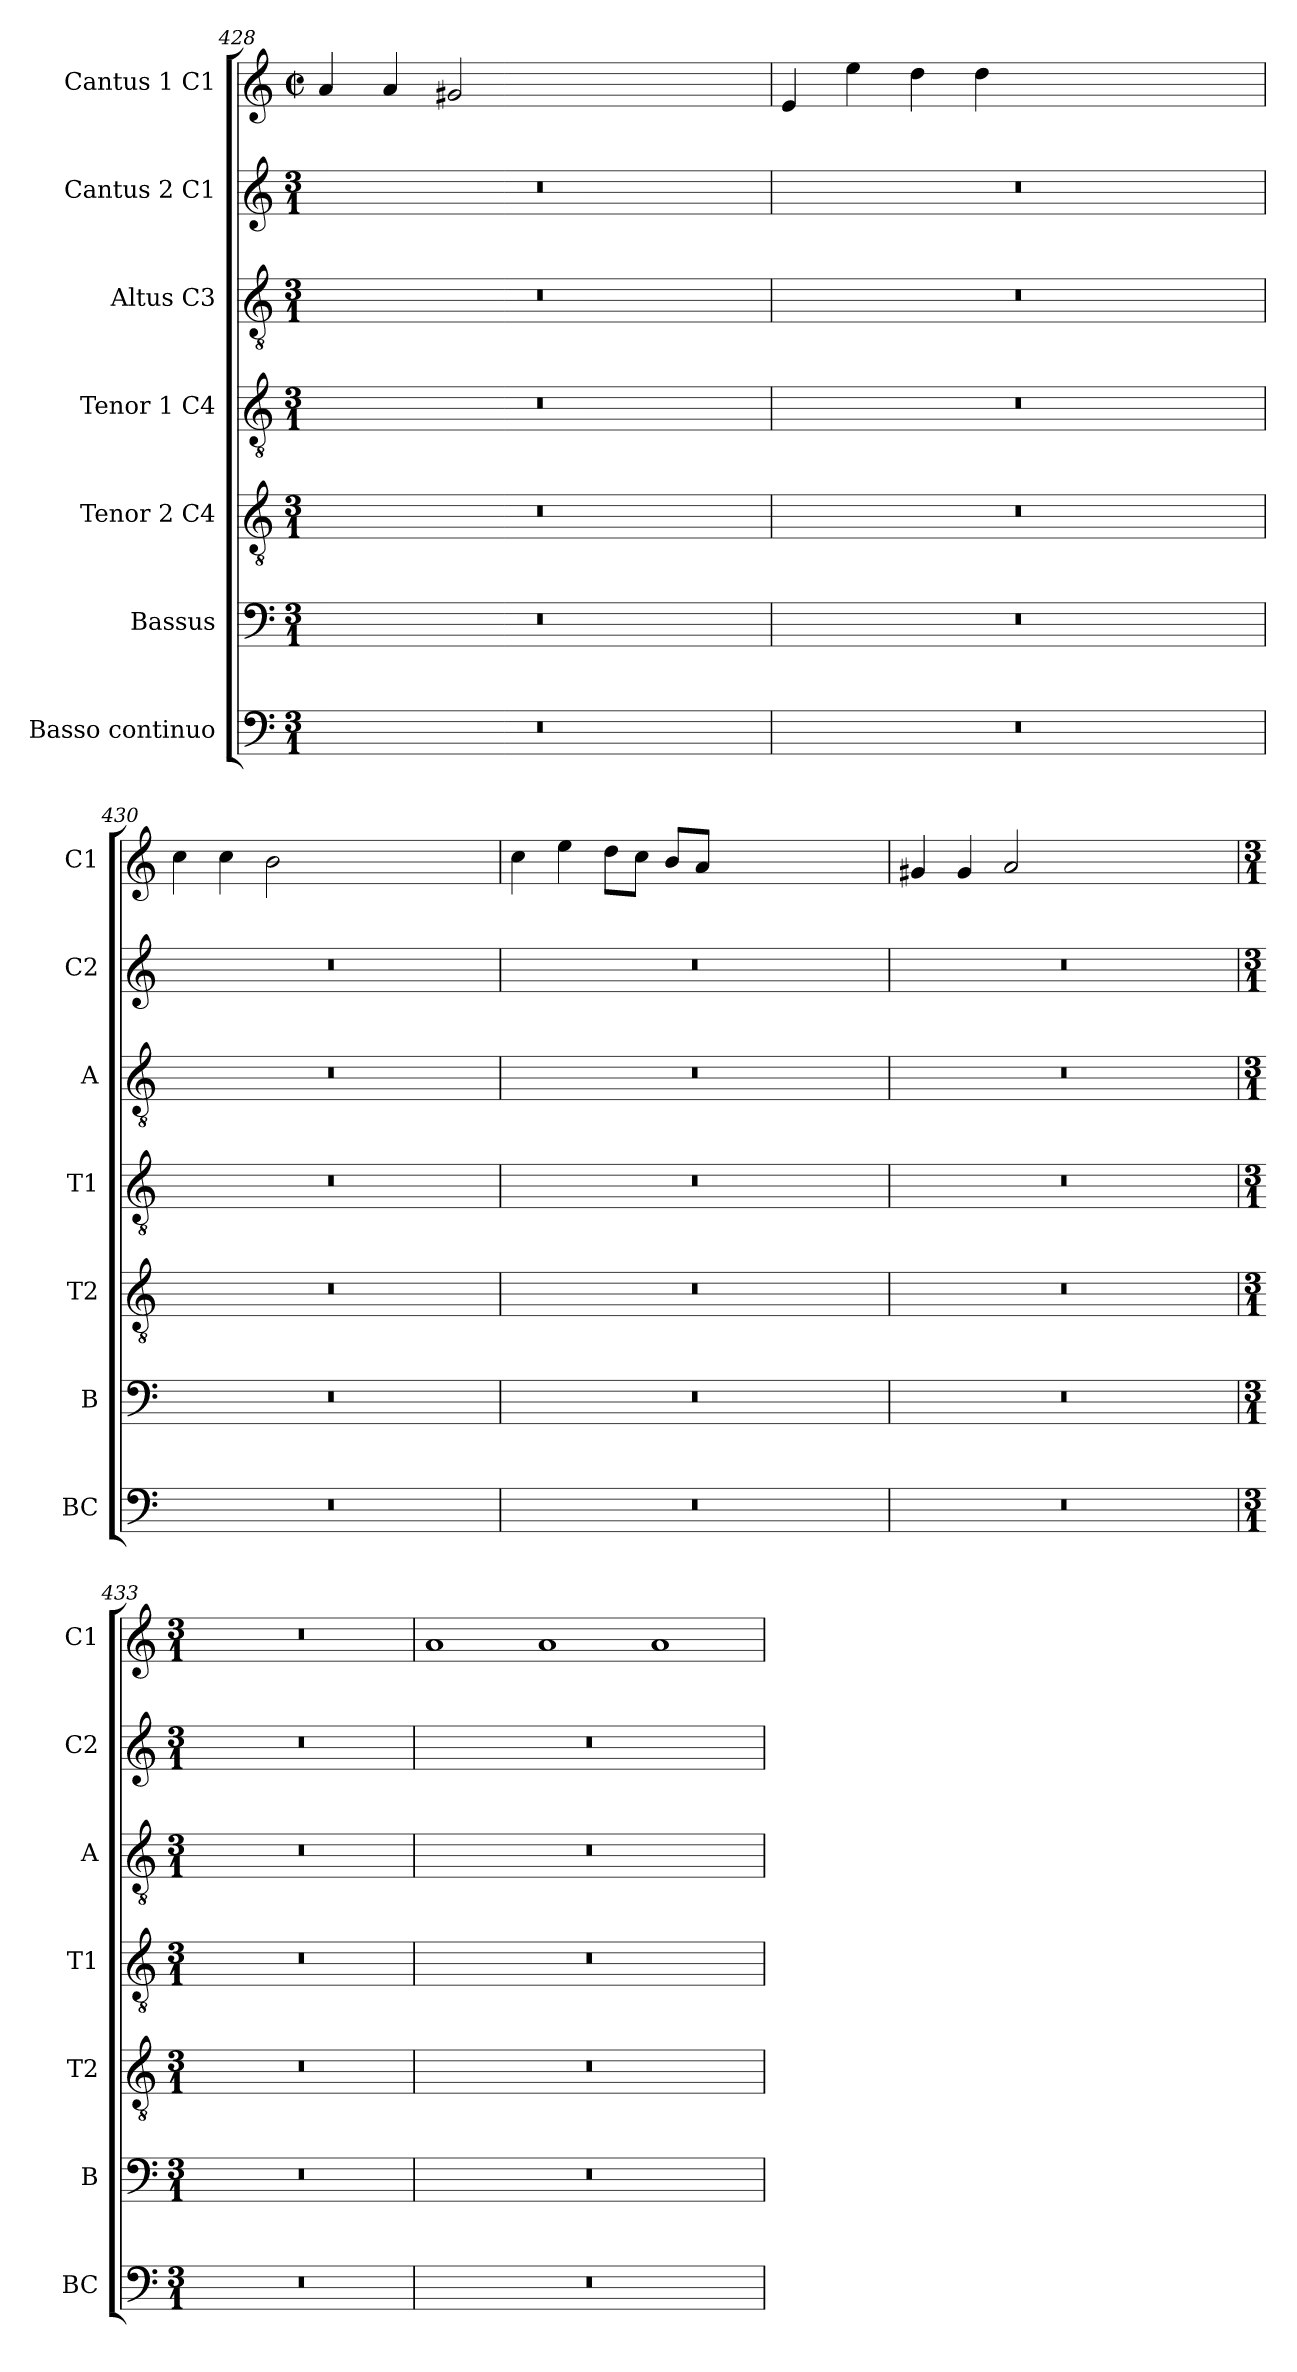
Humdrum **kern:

**kern	**kern	**kern	**kern	**kern	**kern	**kern
*part7	*part6	*part5	*part4	*part3	*part2	*part1
*staff7	*staff6	*staff5	*staff4	*staff3	*staff2	*staff1
*I"Basso continuo	*I"Bassus	*I"Tenor 2 C4	*I"Tenor 1 C4	*I"Altus C3	*I"Cantus 2 C1	*I"Cantus 1 C1
*I'BC	*I'B	*I'T2	*I'T1	*I'A	*I'C2	*I'C1
*clefF4	*clefF4	*clefGv2	*clefGv2	*clefGv2	*clefG2	*clefG2
*ITrd7c12	*	*	*	*	*	*
*k[]	*k[]	*k[]	*k[]	*k[]	*k[]	*k[]
*C:	*C:	*C:	*C:	*C:	*C:	*C:
*M3/1	*M3/1	*M3/1	*M3/1	*M3/1	*M3/1	*M2/2
*	*	*	*	*	*	*met(c|)
=428	=428	=428	=428	=428	=428	=428
0.r	0.r	0.r	0.r	0.r	0.r	4a/
.	.	.	.	.	.	4a/
.	.	.	.	.	.	2g#X/
.	.	.	.	.	.	0ryy
=429	=429	=429	=429	=429	=429	=429
0.r	0.r	0.r	0.r	0.r	0.r	4e/
.	.	.	.	.	.	4ee\
.	.	.	.	.	.	4dd\
.	.	.	.	.	.	4dd\
.	.	.	.	.	.	0ryy
=430	=430	=430	=430	=430	=430	=430
0.r	0.r	0.r	0.r	0.r	0.r	4cc\
.	.	.	.	.	.	4cc\
.	.	.	.	.	.	2b\
.	.	.	.	.	.	0ryy
=431	=431	=431	=431	=431	=431	=431
0.r	0.r	0.r	0.r	0.r	0.r	4cc\
.	.	.	.	.	.	4ee\
.	.	.	.	.	.	8dd\L
.	.	.	.	.	.	8cc\J
.	.	.	.	.	.	8b/L
.	.	.	.	.	.	8a/J
.	.	.	.	.	.	0ryy
!!LO:PB:g=z
=432	=432	=432	=432	=432	=432	=432
0.r	0.r	0.r	0.r	0.r	0.r	4g#X/
.	.	.	.	.	.	4g#/
.	.	.	.	.	.	2a/
.	.	.	.	.	.	0ryy
=433	=433	=433	=433	=433	=433	=433
*M3/1	*M3/1	*M3/1	*M3/1	*M3/1	*M3/1	*M3/1
!	!	!	!	!	!	!LO:N:vis=1
0.r	0.r	0.r	0.r	0.r	0.r	0.r
=434	=434	=434	=434	=434	=434	=434
0.r	0.r	0.r	0.r	0.r	0.r	1a
.	.	.	.	.	.	1a
.	.	.	.	.	.	1a
=	=	=	=	=	=	=
*-	*-	*-	*-	*-	*-	*-
